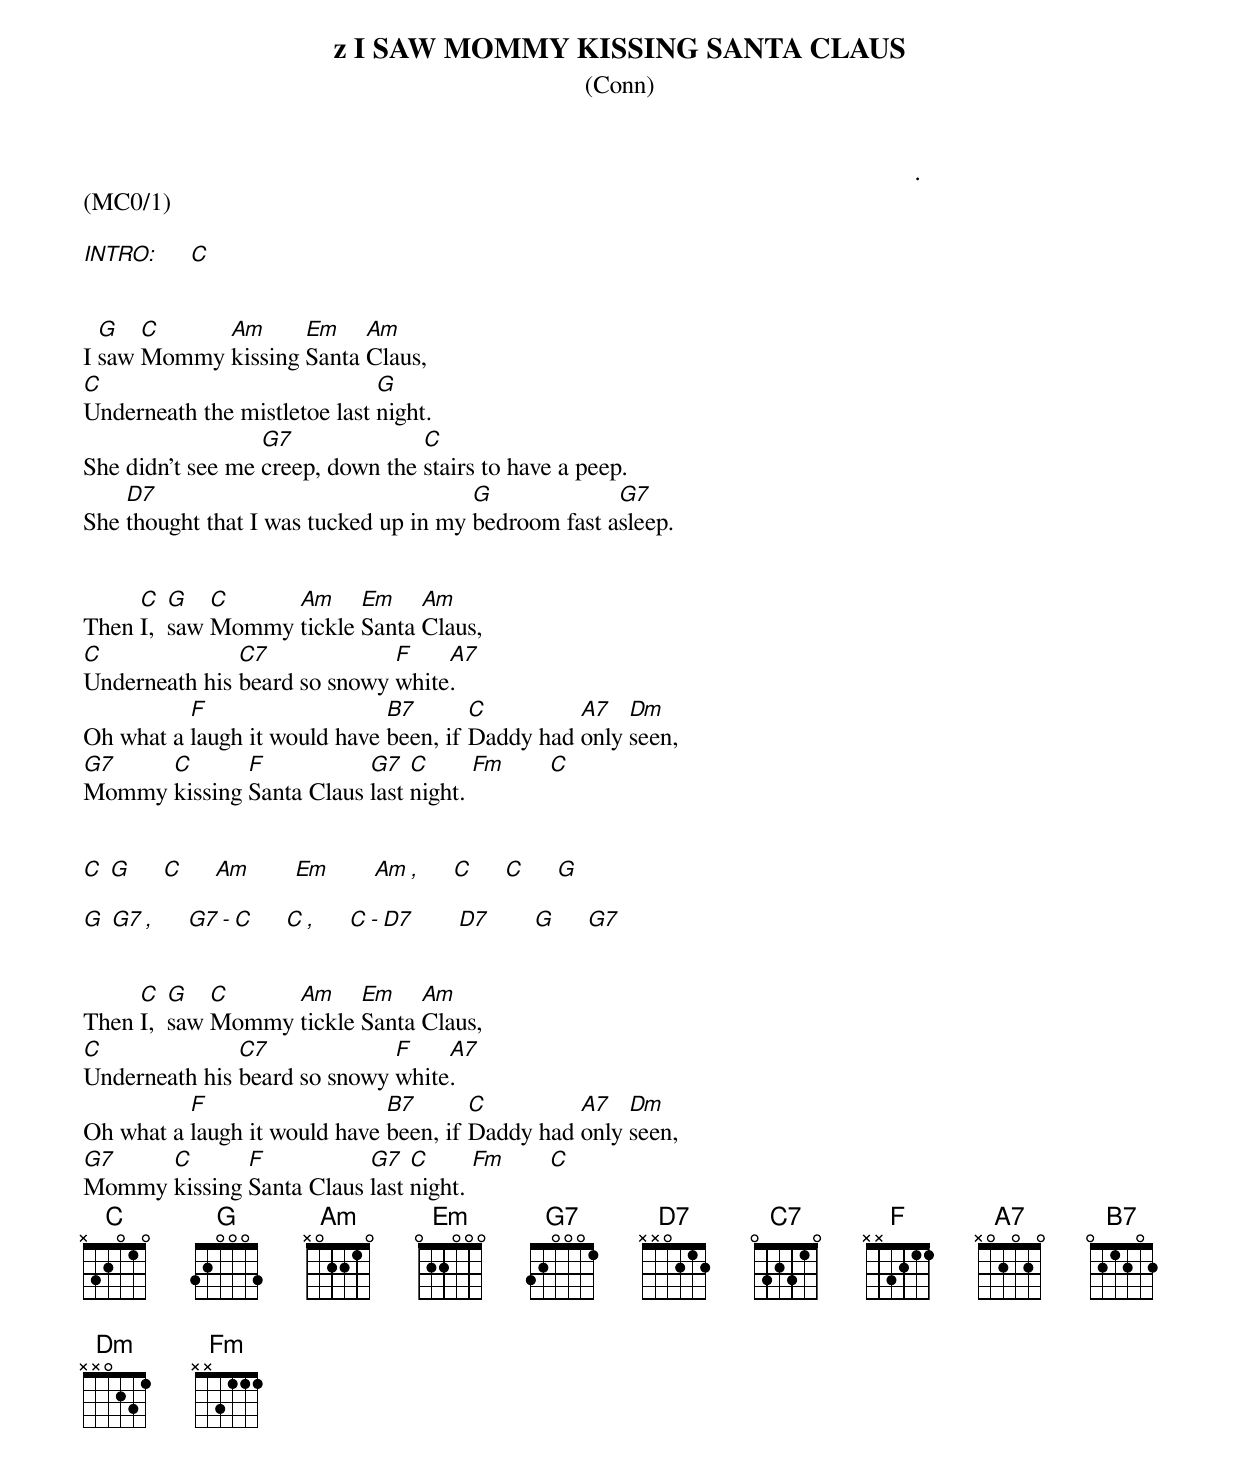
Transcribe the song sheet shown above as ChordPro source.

{define: B7 base-fret 1 frets 0 2 1 2 0 2}
{define: F base-fret 1 frets x x 3 2 1 1}
{define: Fm base-fret 1 frets x x 3 1 1 1}
{t: z I SAW MOMMY KISSING SANTA CLAUS }
{st: (Conn)  }
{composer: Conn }
                                                                                                                                     .
(MC0/1)

[INTRO:]     [C]


I [G]saw [C]Mommy [Am]kissing [Em]Santa [Am]Claus,
[C]Underneath the mistletoe last [G]night.
She didn't see me [G7]creep, down the [C]stairs to have a peep.
She [D7]thought that I was tucked up in my [G]bedroom fast a[G7]sleep.


Then [C]I,  [G]saw [C]Mommy [Am]tickle [Em]Santa [Am]Claus,
[C]Underneath his [C7]beard so snowy [F]white[A7].
Oh what a [F]laugh it would have [B7]been, if [C]Daddy had [A7]only [Dm]seen,
[G7]Mommy [C]kissing [F]Santa Claus [G7]last [C]night. [Fm]       [C]


[C] [G]     [C]     [Am]       [Em]       [Am][,]     [C]     [C]     [G]

[G] [G7][,]     [G7][-][C]     [C][,]     [C][-][D7]       [D7]       [G]     [G7]


Then [C]I,  [G]saw [C]Mommy [Am]tickle [Em]Santa [Am]Claus,
[C]Underneath his [C7]beard so snowy [F]white[A7].
Oh what a [F]laugh it would have [B7]been, if [C]Daddy had [A7]only [Dm]seen,
[G7]Mommy [C]kissing [F]Santa Claus [G7]last [C]night. [Fm]       [C]
